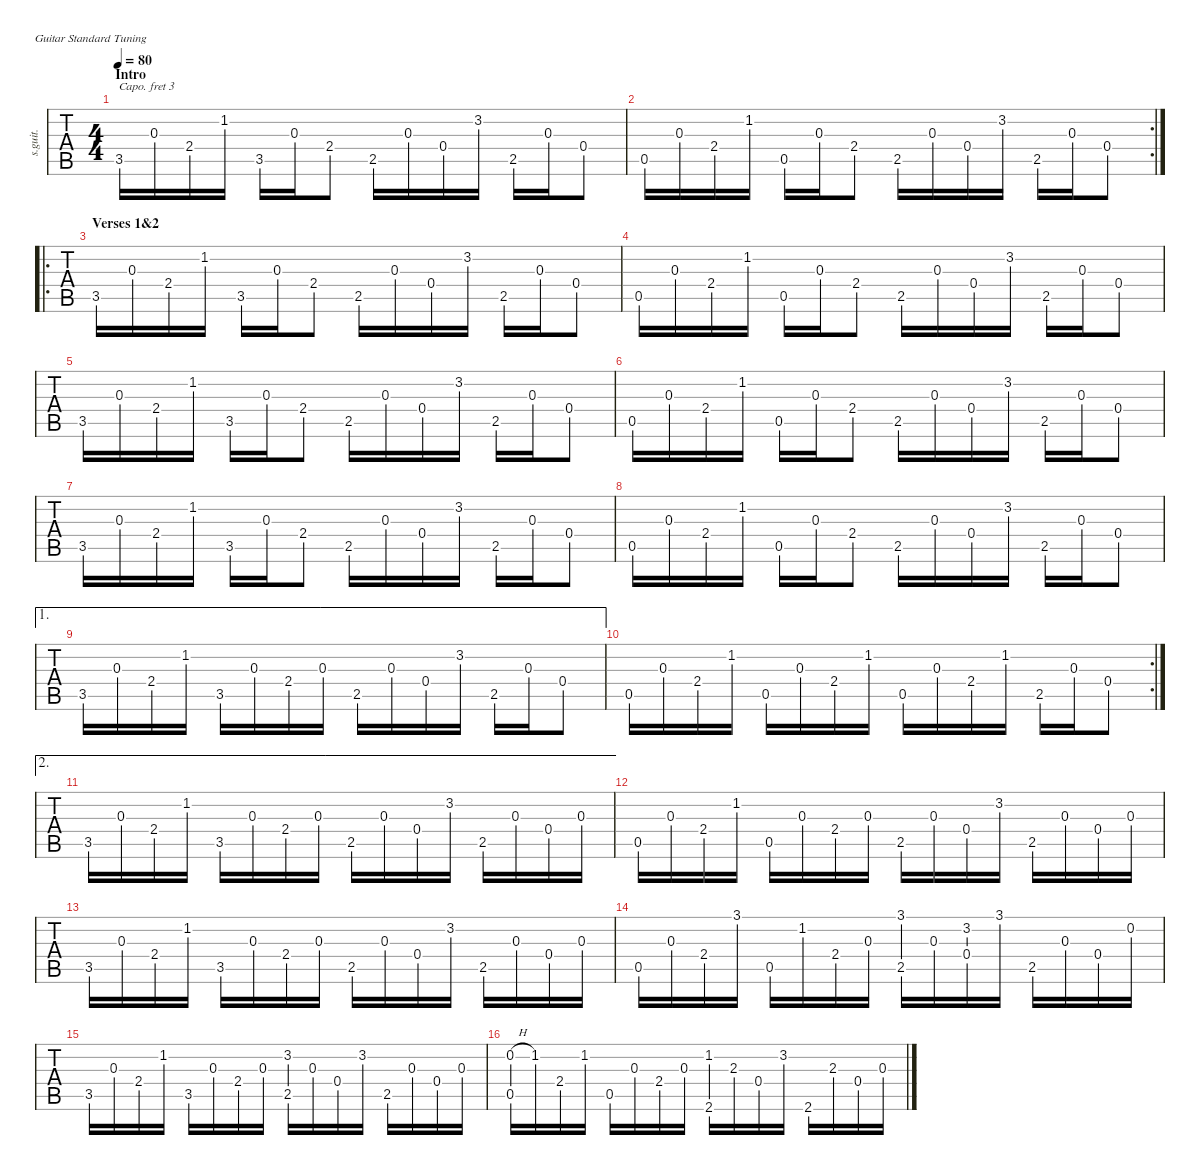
\defaultSystemsLayout 4
\hideDynamics
\bracketExtendMode nobrackets
\otherSystemsTrackNameOrientation horizontal
\track ("Buckingham 1" "s.guit.") {instrument acousticguitarsteel}
\staff {tabs}
\capo 3
\tuning (E4 B3 G3 D3 A2 E2)
\ts (4 4)
\section ("" "Intro")
\tempo 80
\clef g2
\ks eb
3.5{acc b}.16{dy f instrument acousticguitarsteel beam Up} 0.3{acc b}.16{beam Up} 2.4{acc forcenatural}.16{beam Up} 1.2{acc b}.16{beam Up} 3.5{acc b}.16{beam Up} 0.3{acc b}.16{beam Up} 2.4{acc forcenatural}.8{beam Up} 2.5{acc forcenatural}.16{beam Up} 0.3{acc b}.16{beam Up} 0.4{acc forcenatural}.16{beam Up} 3.2{acc forcenatural}.16{beam Up} 2.5{acc forcenatural}.16{beam Up} 0.3{acc b}.16{beam Up} 0.4{acc forcenatural}.8{beam Up} |
\rc 2
0.5{acc forcenatural}.16{beam Up} 0.3{acc b}.16{beam Up} 2.4{acc forcenatural}.16{beam Up} 1.2{acc b}.16{beam Up} 0.5{acc forcenatural}.16{beam Up} 0.3{acc b}.16{beam Up} 2.4{acc forcenatural}.8{beam Up} 2.5{acc forcenatural}.16{beam Up} 0.3{acc b}.16{beam Up} 0.4{acc forcenatural}.16{beam Up} 3.2{acc forcenatural}.16{beam Up} 2.5{acc forcenatural}.16{beam Up} 0.3{acc b}.16{beam Up} 0.4{acc forcenatural}.8{beam Up} |
\ro
\section ("" "Verses 1&2")
3.5{acc b}.16{beam Up} 0.3{acc b}.16{beam Up} 2.4{acc forcenatural}.16{beam Up} 1.2{acc b}.16{beam Up} 3.5{acc b}.16{beam Up} 0.3{acc b}.16{beam Up} 2.4{acc forcenatural}.8{beam Up} 2.5{acc forcenatural}.16{beam Up} 0.3{acc b}.16{beam Up} 0.4{acc forcenatural}.16{beam Up} 3.2{acc forcenatural}.16{beam Up} 2.5{acc forcenatural}.16{beam Up} 0.3{acc b}.16{beam Up} 0.4{acc forcenatural}.8{beam Up} |
0.5{acc forcenatural}.16{beam Up} 0.3{acc b}.16{beam Up} 2.4{acc forcenatural}.16{beam Up} 1.2{acc b}.16{beam Up} 0.5{acc forcenatural}.16{beam Up} 0.3{acc b}.16{beam Up} 2.4{acc forcenatural}.8{beam Up} 2.5{acc forcenatural}.16{beam Up} 0.3{acc b}.16{beam Up} 0.4{acc forcenatural}.16{beam Up} 3.2{acc forcenatural}.16{beam Up} 2.5{acc forcenatural}.16{beam Up} 0.3{acc b}.16{beam Up} 0.4{acc forcenatural}.8{beam Up} |
3.5{acc b}.16{beam Up} 0.3{acc b}.16{beam Up} 2.4{acc forcenatural}.16{beam Up} 1.2{acc b}.16{beam Up} 3.5{acc b}.16{beam Up} 0.3{acc b}.16{beam Up} 2.4{acc forcenatural}.8{beam Up} 2.5{acc forcenatural}.16{beam Up} 0.3{acc b}.16{beam Up} 0.4{acc forcenatural}.16{beam Up} 3.2{acc forcenatural}.16{beam Up} 2.5{acc forcenatural}.16{beam Up} 0.3{acc b}.16{beam Up} 0.4{acc forcenatural}.8{beam Up} |
0.5{acc forcenatural}.16{beam Up} 0.3{acc b}.16{beam Up} 2.4{acc forcenatural}.16{beam Up} 1.2{acc b}.16{beam Up} 0.5{acc forcenatural}.16{beam Up} 0.3{acc b}.16{beam Up} 2.4{acc forcenatural}.8{beam Up} 2.5{acc forcenatural}.16{beam Up} 0.3{acc b}.16{beam Up} 0.4{acc forcenatural}.16{beam Up} 3.2{acc forcenatural}.16{beam Up} 2.5{acc forcenatural}.16{beam Up} 0.3{acc b}.16{beam Up} 0.4{acc forcenatural}.8{beam Up} |
3.5{acc b}.16{beam Up} 0.3{acc b}.16{beam Up} 2.4{acc forcenatural}.16{beam Up} 1.2{acc b}.16{beam Up} 3.5{acc b}.16{beam Up} 0.3{acc b}.16{beam Up} 2.4{acc forcenatural}.8{beam Up} 2.5{acc forcenatural}.16{beam Up} 0.3{acc b}.16{beam Up} 0.4{acc forcenatural}.16{beam Up} 3.2{acc forcenatural}.16{beam Up} 2.5{acc forcenatural}.16{beam Up} 0.3{acc b}.16{beam Up} 0.4{acc forcenatural}.8{beam Up} |
0.5{acc forcenatural}.16{beam Up} 0.3{acc b}.16{beam Up} 2.4{acc forcenatural}.16{beam Up} 1.2{acc b}.16{beam Up} 0.5{acc forcenatural}.16{beam Up} 0.3{acc b}.16{beam Up} 2.4{acc forcenatural}.8{beam Up} 2.5{acc forcenatural}.16{beam Up} 0.3{acc b}.16{beam Up} 0.4{acc forcenatural}.16{beam Up} 3.2{acc forcenatural}.16{beam Up} 2.5{acc forcenatural}.16{beam Up} 0.3{acc b}.16{beam Up} 0.4{acc forcenatural}.8{beam Up} |
\ae 1
3.5{acc b}.16{beam Up} 0.3{acc b}.16{beam Up} 2.4{acc forcenatural}.16{beam Up} 1.2{acc b}.16{beam Up} 3.5{acc b}.16{beam Up} 0.3{acc b}.16{beam Up} 2.4{acc forcenatural}.16{beam Up} 0.3{acc b}.16{beam Up} 2.5{acc forcenatural}.16{beam Up} 0.3{acc b}.16{beam Up} 0.4{acc forcenatural}.16{beam Up} 3.2{acc forcenatural}.16{beam Up} 2.5{acc forcenatural}.16{beam Up} 0.3{acc b}.16{beam Up} 0.4{acc forcenatural}.8{beam Up} |
\rc 2
0.5{acc forcenatural}.16{beam Up} 0.3{acc b}.16{beam Up} 2.4{acc forcenatural}.16{beam Up} 1.2{acc b}.16{beam Up} 0.5{acc forcenatural}.16{beam Up} 0.3{acc b}.16{beam Up} 2.4{acc forcenatural}.16{beam Up} 1.2{acc b}.16{beam Up} 0.5{acc forcenatural}.16{beam Up} 0.3{acc b}.16{beam Up} 2.4{acc forcenatural}.16{beam Up} 1.2{acc b}.16{beam Up} 2.5{acc forcenatural}.16{beam Up} 0.3{acc b}.16{beam Up} 0.4{acc forcenatural}.8{beam Up} |
\ae 2
3.5{acc b}.16{beam Up} 0.3{acc b}.16{beam Up} 2.4{acc forcenatural}.16{beam Up} 1.2{acc b}.16{beam Up} 3.5{acc b}.16{beam Up} 0.3{acc b}.16{beam Up} 2.4{acc forcenatural}.16{beam Up} 0.3{acc b}.16{beam Up} 2.5{acc forcenatural}.16{beam Up} 0.3{acc b}.16{beam Up} 0.4{acc forcenatural}.16{beam Up} 3.2{acc forcenatural}.16{beam Up} 2.5{acc forcenatural}.16{beam Up} 0.3{acc b}.16{beam Up} 0.4{acc forcenatural}.16{beam Up} 0.3{acc b}.16{beam Up} |
0.5{acc forcenatural}.16{beam Up} 0.3{acc b}.16{beam Up} 2.4{acc forcenatural}.16{beam Up} 1.2{acc b}.16{beam Up} 0.5{acc forcenatural}.16{beam Up} 0.3{acc b}.16{beam Up} 2.4{acc forcenatural}.16{beam Up} 0.3{acc b}.16{beam Up} 2.5{acc forcenatural}.16{beam Up} 0.3{acc b}.16{beam Up} 0.4{acc forcenatural}.16{beam Up} 3.2{acc forcenatural}.16{beam Up} 2.5{acc forcenatural}.16{beam Up} 0.3{acc b}.16{beam Up} 0.4{acc forcenatural}.16{beam Up} 0.3{acc b}.16{beam Up} |
3.5{acc b}.16{beam Up} 0.3{acc b}.16{beam Up} 2.4{acc forcenatural}.16{beam Up} 1.2{acc b}.16{beam Up} 3.5{acc b}.16{beam Up} 0.3{acc b}.16{beam Up} 2.4{acc forcenatural}.16{beam Up} 0.3{acc b}.16{beam Up} 2.5{acc forcenatural}.16{beam Up} 0.3{acc b}.16{beam Up} 0.4{acc forcenatural}.16{beam Up} 3.2{acc forcenatural}.16{beam Up} 2.5{acc forcenatural}.16{beam Up} 0.3{acc b}.16{beam Up} 0.4{acc forcenatural}.16{beam Up} 0.3{acc b}.16{beam Up} |
0.5{acc forcenatural}.16{beam Down} 0.3{acc b}.16{beam Down} 2.4{acc forcenatural}.16{beam Down} 3.1{acc b}.16{beam Down} 0.5{acc forcenatural}.16{beam Up} 1.2{acc b}.16{beam Up} 2.4{acc forcenatural}.16{beam Up} 0.3{acc b}.16{beam Up} (3.1{acc b} 2.5{acc forcenatural}).16{beam Down} 0.3{acc b}.16{beam Down} (3.2{acc forcenatural} 0.4{acc forcenatural}).16{beam Down} 3.1{acc b}.16{beam Down} 2.5{acc forcenatural}.16{beam Up} 0.3{acc b}.16{beam Up} 0.4{acc forcenatural}.16{beam Up} 0.2{acc forcenatural}.16{beam Up} |
3.5{acc b}.16{beam Up} 0.3{acc b}.16{beam Up} 2.4{acc forcenatural}.16{beam Up} 1.2{acc b}.16{beam Up} 3.5{acc b}.16{beam Up} 0.3{acc b}.16{beam Up} 2.4{acc forcenatural}.16{beam Up} 0.3{acc b}.16{beam Up} (3.2{acc forcenatural} 2.5{acc forcenatural}).16{beam Up} 0.3{acc b}.16{beam Up} 0.4{acc forcenatural}.16{beam Up} 3.2{acc forcenatural}.16{beam Up} 2.5{acc forcenatural}.16{beam Up} 0.3{acc b}.16{beam Up} 0.4{acc forcenatural}.16{beam Up} 0.3{acc b}.16{beam Up} |
(0.5{acc forcenatural} 0.2{h acc forcenatural}).16{beam Up} 1.2{acc b}.16{beam Up} 2.4{acc forcenatural}.16{beam Up} 1.2{acc b}.16{beam Up} 0.5{acc forcenatural}.16{beam Up} 0.3{acc b}.16{beam Up} 2.4{acc forcenatural}.16{beam Up} 0.3{acc b}.16{beam Up} (1.2{acc b} 2.6{acc forcenatural}).16{beam Up} 2.3{acc forcenatural}.16{beam Up} 0.4{acc forcenatural}.16{beam Up} 3.2{acc forcenatural}.16{beam Up} 2.6{acc forcenatural}.16{beam Up} 2.3{acc forcenatural}.16{beam Up} 0.4{acc forcenatural}.16{beam Up} 0.3{acc b}.16{beam Up}
